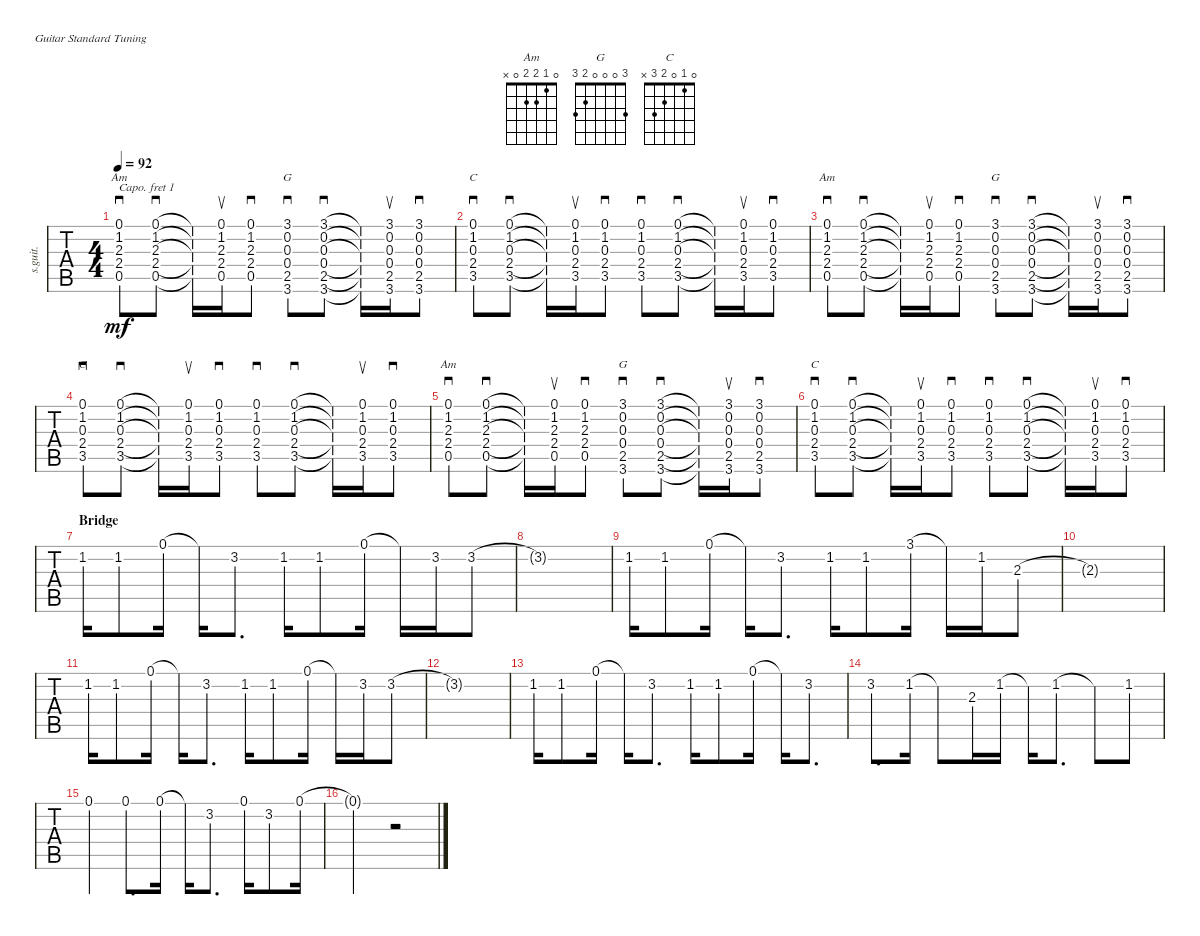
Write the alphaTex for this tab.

\defaultSystemsLayout 4
\bracketExtendMode nobrackets
\track ("HRV Advanced Rhythm" "s.guit.") {instrument acousticguitarsteel}
\staff {tabs}
\capo 1
\tuning (E4 B3 G3 D3 A2 E2)
\displaytranspose 0
\chord ("Am" 0 1 2 2 0 x)
\chord ("G" 3 0 0 0 2 3)
\chord ("C" 0 1 0 2 3 x)
\ts (4 4)
\tempo 92
\clef g2
\ks aminor
(0.5{acc #} 2.4 2.3{acc #} 1.2{acc #} 0.1).8{sd ch "Am" dy mf} (0.5{acc #} 2.4 2.3{acc #} 1.2{acc #} 0.1).8{sd} (0.5{t acc #} 2.4{t} 2.3{t acc #} 1.2{t acc #} 0.1{t}).16 (0.5{acc #} 2.4 2.3{acc #} 1.2{acc #} 0.1).16{su} (0.5{acc #} 2.4 2.3{acc #} 1.2{acc #} 0.1).8{sd} (2.5 0.4{acc #} 0.3{acc #} 0.2 3.1{acc #} 3.6{acc #}).8{sd ch "G"} (2.5 0.4{acc #} 0.3{acc #} 0.2 3.1{acc #} 3.6{acc #}).8{sd} (2.5{t} 0.4{t acc #} 0.3{t acc #} 0.2{t} 3.1{t acc #} 3.6{t acc #}).16 (3.6{acc #} 2.5 0.4{acc #} 0.3{acc #} 0.2 3.1{acc #}).16{su} (2.5 0.4{acc #} 0.3{acc #} 0.2 3.1{acc #} 3.6{acc #}).8{sd} |
(3.5{acc #} 2.4 0.3{acc #} 1.2{acc #} 0.1).8{sd ch "C"} (3.5{acc #} 2.4 0.3{acc #} 1.2{acc #} 0.1).8{sd} (3.5{t acc #} 2.4{t} 0.3{t acc #} 1.2{t acc #} 0.1{t}).16 (3.5{acc #} 2.4 0.3{acc #} 1.2{acc #} 0.1).16{su} (3.5{acc #} 2.4 0.3{acc #} 1.2{acc #} 0.1).8{sd} (3.5{acc #} 2.4 0.3{acc #} 1.2{acc #} 0.1).8{sd} (3.5{acc #} 2.4 0.3{acc #} 1.2{acc #} 0.1).8{sd} (3.5{t acc #} 2.4{t} 0.3{t acc #} 1.2{t acc #} 0.1{t}).16 (3.5{acc #} 2.4 0.3{acc #} 1.2{acc #} 0.1).16{su} (3.5{acc #} 2.4 0.3{acc #} 1.2{acc #} 0.1).8{sd} |
(0.5{acc #} 2.4 2.3{acc #} 1.2{acc #} 0.1).8{sd ch "Am"} (0.5{acc #} 2.4 2.3{acc #} 1.2{acc #} 0.1).8{sd} (0.5{t acc #} 2.4{t} 2.3{t acc #} 1.2{t acc #} 0.1{t}).16 (0.5{acc #} 2.4 2.3{acc #} 1.2{acc #} 0.1).16{su} (0.5{acc #} 2.4 2.3{acc #} 1.2{acc #} 0.1).8{sd} (2.5 0.4{acc #} 0.3{acc #} 0.2 3.1{acc #} 3.6{acc #}).8{sd ch "G"} (2.5 0.4{acc #} 0.3{acc #} 0.2 3.1{acc #} 3.6{acc #}).8{sd} (2.5{t} 0.4{t acc #} 0.3{t acc #} 0.2{t} 3.1{t acc #} 3.6{t acc #}).16 (3.6{acc #} 2.5 0.4{acc #} 0.3{acc #} 0.2 3.1{acc #}).16{su} (2.5 0.4{acc #} 0.3{acc #} 0.2 3.1{acc #} 3.6{acc #}).8{sd} |
(3.5{acc #} 2.4 0.3{acc #} 1.2{acc #} 0.1).8{sd ch "C"} (3.5{acc #} 2.4 0.3{acc #} 1.2{acc #} 0.1).8{sd} (3.5{t acc #} 2.4{t} 0.3{t acc #} 1.2{t acc #} 0.1{t}).16 (3.5{acc #} 2.4 0.3{acc #} 1.2{acc #} 0.1).16{su} (3.5{acc #} 2.4 0.3{acc #} 1.2{acc #} 0.1).8{sd} (3.5{acc #} 2.4 0.3{acc #} 1.2{acc #} 0.1).8{sd} (3.5{acc #} 2.4 0.3{acc #} 1.2{acc #} 0.1).8{sd} (3.5{t acc #} 2.4{t} 0.3{t acc #} 1.2{t acc #} 0.1{t}).16 (3.5{acc #} 2.4 0.3{acc #} 1.2{acc #} 0.1).16{su} (3.5{acc #} 2.4 0.3{acc #} 1.2{acc #} 0.1).8{sd} |
(0.5{acc #} 2.4 2.3{acc #} 1.2{acc #} 0.1).8{sd ch "Am"} (0.5{acc #} 2.4 2.3{acc #} 1.2{acc #} 0.1).8{sd} (0.5{t acc #} 2.4{t} 2.3{t acc #} 1.2{t acc #} 0.1{t}).16 (0.5{acc #} 2.4 2.3{acc #} 1.2{acc #} 0.1).16{su} (0.5{acc #} 2.4 2.3{acc #} 1.2{acc #} 0.1).8{sd} (2.5 0.4{acc #} 0.3{acc #} 0.2 3.1{acc #} 3.6{acc #}).8{sd ch "G"} (2.5 0.4{acc #} 0.3{acc #} 0.2 3.1{acc #} 3.6{acc #}).8{sd} (2.5{t} 0.4{t acc #} 0.3{t acc #} 0.2{t} 3.1{t acc #} 3.6{t acc #}).16 (3.6{acc #} 2.5 0.4{acc #} 0.3{acc #} 0.2 3.1{acc #}).16{su} (2.5 0.4{acc #} 0.3{acc #} 0.2 3.1{acc #} 3.6{acc #}).8{sd} |
(3.5{acc #} 2.4 0.3{acc #} 1.2{acc #} 0.1).8{sd ch "C"} (3.5{acc #} 2.4 0.3{acc #} 1.2{acc #} 0.1).8{sd} (3.5{t acc #} 2.4{t} 0.3{t acc #} 1.2{t acc #} 0.1{t}).16 (3.5{acc #} 2.4 0.3{acc #} 1.2{acc #} 0.1).16{su} (3.5{acc #} 2.4 0.3{acc #} 1.2{acc #} 0.1).8{sd} (3.5{acc #} 2.4 0.3{acc #} 1.2{acc #} 0.1).8{sd} (3.5{acc #} 2.4 0.3{acc #} 1.2{acc #} 0.1).8{sd} (3.5{t acc #} 2.4{t} 0.3{t acc #} 1.2{t acc #} 0.1{t}).16 (3.5{acc #} 2.4 0.3{acc #} 1.2{acc #} 0.1).16{su} (3.5{acc #} 2.4 0.3{acc #} 1.2{acc #} 0.1).8{sd} |
\section ("" "Bridge")
1.2{acc #}.16 1.2{acc #}.8 0.1.16 0.1{t}.16 3.2{acc #}.8{d} 1.2{acc #}.16 1.2{acc #}.8 0.1.16 0.1{t}.16 3.2{acc #}.16 3.2{acc #}.8 |
3.2{t acc #}.1 |
1.2{acc #}.16 1.2{acc #}.8 0.1.16 0.1{t}.16 3.2{acc #}.8{d} 1.2{acc #}.16 1.2{acc #}.8 3.1{lf 4 acc #}.16 3.1{t acc #}.16 1.2{lf 2 acc #}.16 2.3{lf 3 acc #}.8 |
2.3{t acc #}.1 |
1.2{acc #}.16 1.2{acc #}.8 0.1.16 0.1{t}.16 3.2{acc #}.8{d} 1.2{acc #}.16 1.2{acc #}.8 0.1.16 0.1{t}.16 3.2{acc #}.16 3.2{acc #}.8 |
3.2{t acc #}.1 |
1.2{acc #}.16 1.2{acc #}.8 0.1.16 0.1{t}.16 3.2{acc #}.8{d} 1.2{acc #}.16 1.2{acc #}.8 0.1.16 0.1{t}.16 3.2{acc #}.8{d} |
3.2{acc #}.8{d} 1.2{acc #}.16 1.2{t acc #}.8 2.3{acc #}.16 1.2{acc #}.16 1.2{t acc #}.16 1.2{acc #}.8{d} 1.2{t acc #}.8 1.2{acc #}.8 |
0.1.4 0.1.8{d} 0.1.16 0.1{t}.16 3.2{acc #}.8{d} 0.1.16 3.2{acc #}.8 0.1.16 |
0.1{t}.2 r.2
